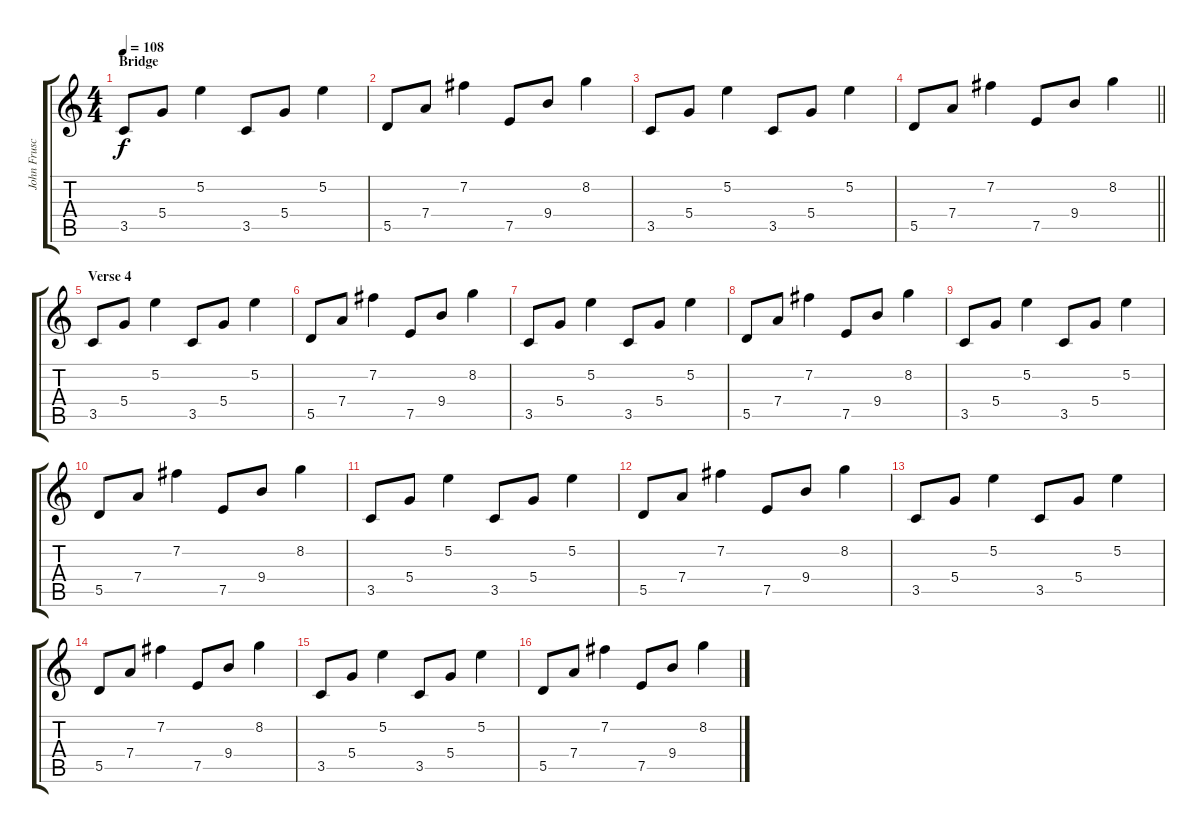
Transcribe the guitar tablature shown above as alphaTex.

\track ("John Frusciante | Gtr. 2" "John Frusc") {instrument electricguitarjazz}
\staff {score tabs}
\tuning (E4 B3 G3 D3 A2 E2) {hide}
\ts (4 4)
\section ("" "Bridge")
\tempo 108
\clef g2
\ks c
3.5.8{dy f} 5.4.8 5.2.4 3.5.8 5.4.8 5.2.4 |
5.5.8 7.4.8 7.2.4 7.5.8 9.4.8 8.2.4 |
3.5.8 5.4.8 5.2.4 3.5.8 5.4.8 5.2.4 |
\barLineRight lightlight
5.5.8 7.4.8 7.2.4 7.5.8 9.4.8 8.2.4 |
\section ("" "Verse 4")
3.5.8 5.4.8 5.2.4 3.5.8 5.4.8 5.2.4 |
5.5.8 7.4.8 7.2.4 7.5.8 9.4.8 8.2.4 |
3.5.8 5.4.8 5.2.4 3.5.8 5.4.8 5.2.4 |
5.5.8 7.4.8 7.2.4 7.5.8 9.4.8 8.2.4 |
3.5.8 5.4.8 5.2.4 3.5.8 5.4.8 5.2.4 |
5.5.8 7.4.8 7.2.4 7.5.8 9.4.8 8.2.4 |
3.5.8 5.4.8 5.2.4 3.5.8 5.4.8 5.2.4 |
5.5.8 7.4.8 7.2.4 7.5.8 9.4.8 8.2.4 |
3.5.8 5.4.8 5.2.4 3.5.8 5.4.8 5.2.4 |
5.5.8 7.4.8 7.2.4 7.5.8 9.4.8 8.2.4 |
3.5.8 5.4.8 5.2.4 3.5.8 5.4.8 5.2.4 |
5.5.8 7.4.8 7.2.4 7.5.8 9.4.8 8.2.4
